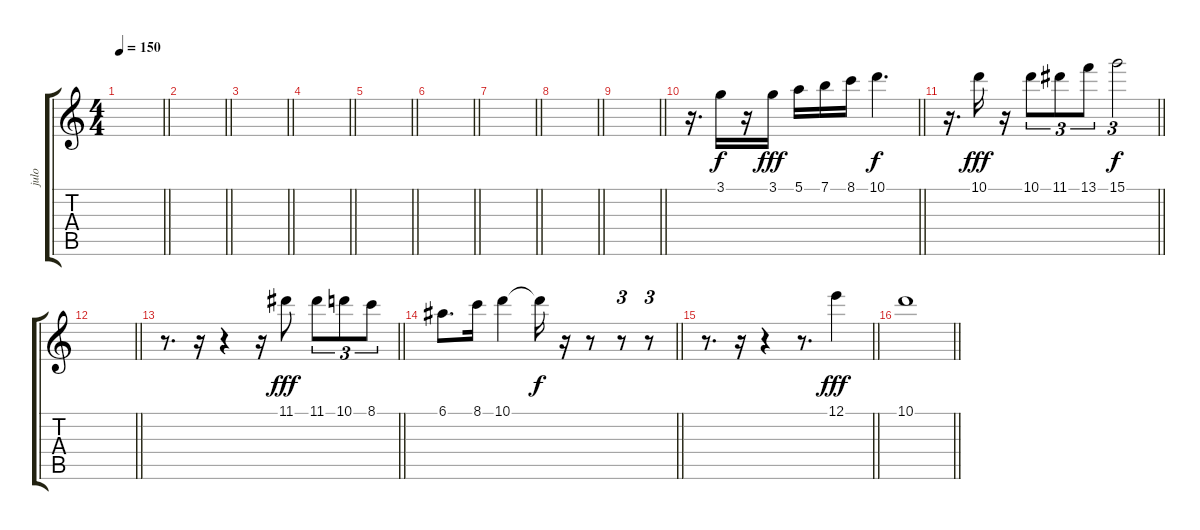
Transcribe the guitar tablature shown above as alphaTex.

\track ("julo" "julo") {instrument overdrivenguitar}
\staff {score tabs}
\tuning (E4 B3 G3 D3 A2 E2) {hide}
\ts (4 4)
\tempo 150
\clef g2
\barLineRight lightlight
\ks c
|
\barLineRight lightlight
|
\barLineRight lightlight
|
\barLineRight lightlight
|
\barLineRight lightlight
|
\barLineRight lightlight
|
\barLineRight lightlight
|
\barLineRight lightlight
|
\barLineRight lightlight
|
\barLineRight lightlight
r.16{d} 3.1.16 r.16 3.1.16{dy fff} 5.1.16 7.1.16 8.1.16 10.1.4{d dy f} |
\barLineRight lightlight
r.16{d} 10.1.16{dy fff} r.16 10.1.8{tu (3 2)} 11.1.8{tu (3 2)} 13.1.8{tu (3 2)} 15.1.2{tu (3 2) dy f} |
\barLineRight lightlight
|
\barLineRight lightlight
r.8{d} r.16 r.4 r.16 11.1.8{dy fff} 11.1.8{tu (3 2)} 10.1.8{tu (3 2)} 8.1.8{tu (3 2)} |
\barLineRight lightlight
6.1.8{d} 8.1.16 10.1.4 10.1{t}.16{dy f} r.16 r.8 r.8{tu (3 2)} r.8{tu (3 2)} |
\barLineRight lightlight
r.8{d} r.16 r.4 r.8{d} 12.1.4{dy fff} |
\barLineRight lightlight
10.1.1
